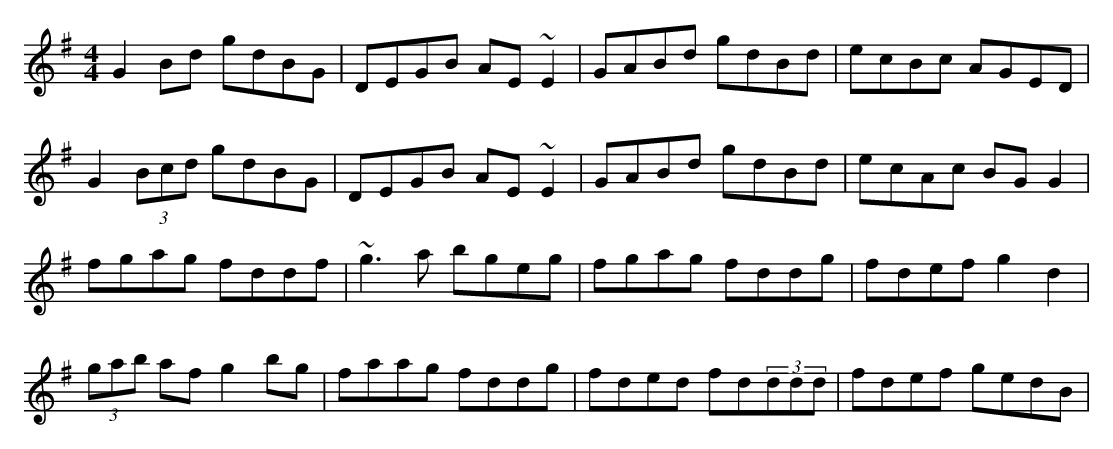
X:1
M:4/4
K:G
G2Bd gdBG|DEGB AE~E2|GABd gdBd|ecBc AGED|
G2(3Bcd gdBG|DEGB AE~E2|GABd gdBd|ecAc BGG2|
fgag fddf|~g3a bgeg|fgag fddg|fdef g2d2|
(3gab af g2bg|faag fddg|fded fd(3ddd|fdef gedB|
